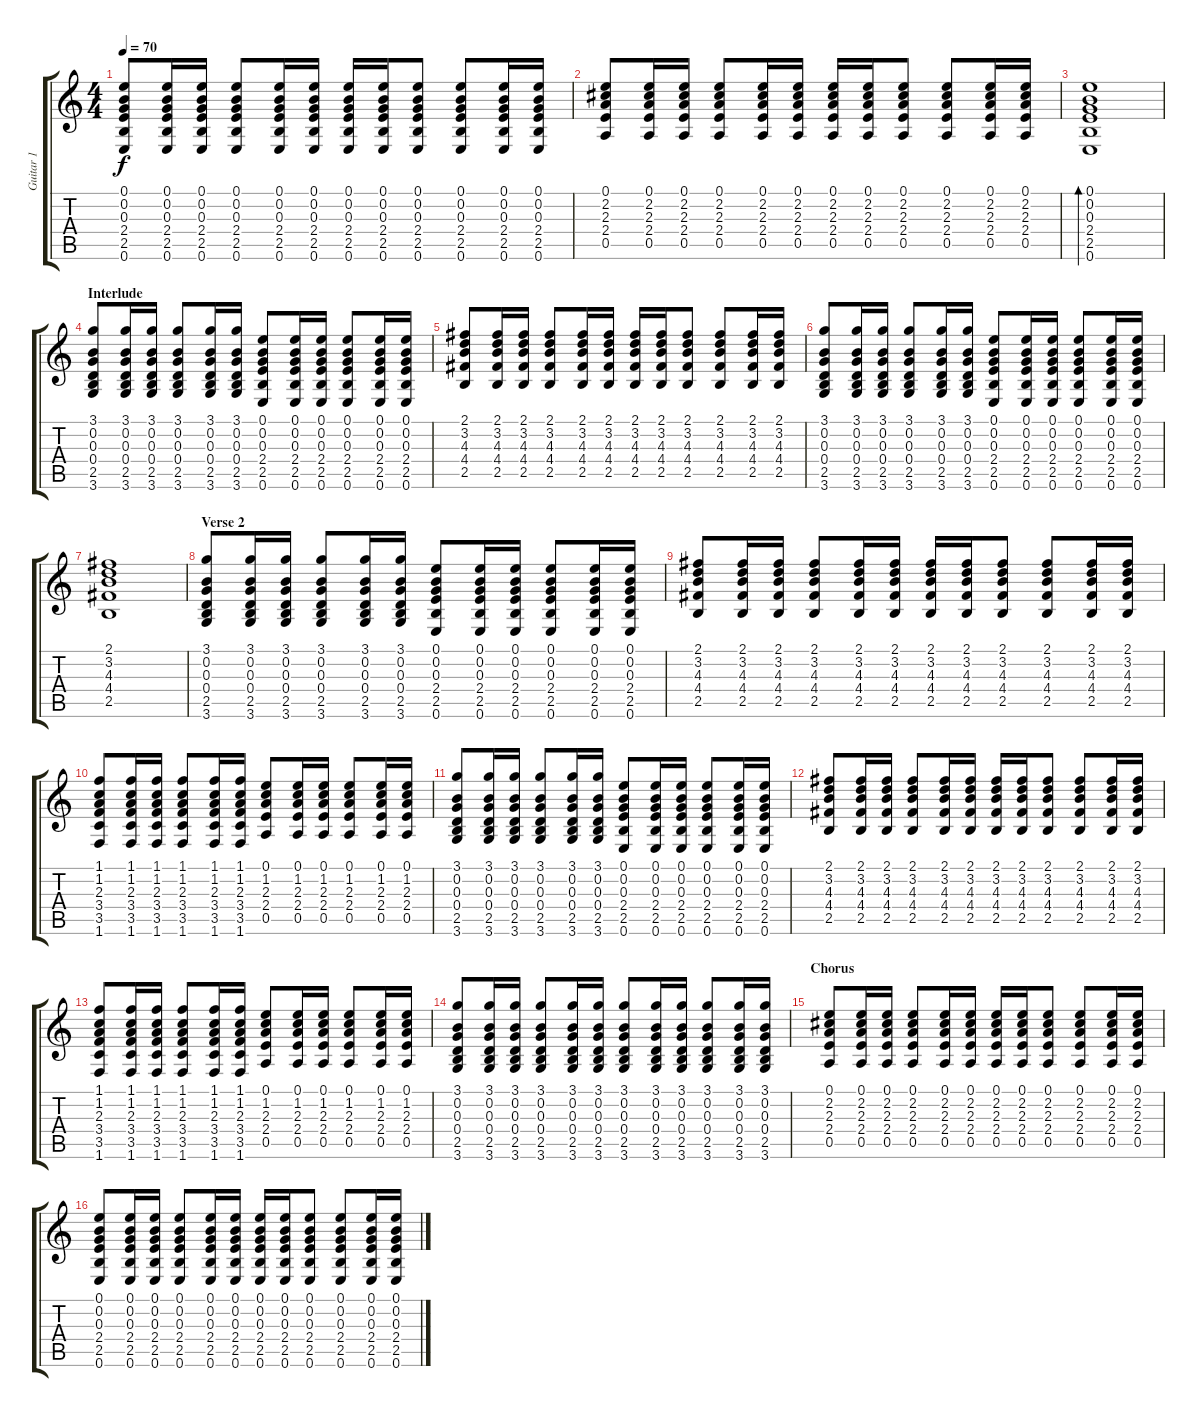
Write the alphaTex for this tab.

\track ("Guitar 1" "Guitar 1") {instrument electricguitarclean}
\staff {score tabs}
\tuning (E4 B3 G3 D3 A2 E2) {hide}
\ts (4 4)
\tempo 70
\clef g2
\ks c
(0.1 0.2 0.3 2.4 2.5 0.6).8{dy f} (0.1 0.2 0.3 2.4 2.5 0.6).16 (0.1 0.2 0.3 2.4 2.5 0.6).16 (0.1 0.2 0.3 2.4 2.5 0.6).8 (0.1 0.2 0.3 2.4 2.5 0.6).16 (0.1 0.2 0.3 2.4 2.5 0.6).16 (0.1 0.2 0.3 2.4 2.5 0.6).16 (0.1 0.2 0.3 2.4 2.5 0.6).16 (0.1 0.2 0.3 2.4 2.5 0.6).8 (0.1 0.2 0.3 2.4 2.5 0.6).8 (0.1 0.2 0.3 2.4 2.5 0.6).16 (0.1 0.2 0.3 2.4 2.5 0.6).16 |
(0.1 2.2 2.3 2.4 0.5).8 (0.1 2.2 2.3 2.4 0.5).16 (0.1 2.2 2.3 2.4 0.5).16 (0.1 2.2 2.3 2.4 0.5).8 (0.1 2.2 2.3 2.4 0.5).16 (0.1 2.2 2.3 2.4 0.5).16 (0.1 2.2 2.3 2.4 0.5).16 (0.1 2.2 2.3 2.4 0.5).16 (0.1 2.2 2.3 2.4 0.5).8 (0.1 2.2 2.3 2.4 0.5).8 (0.1 2.2 2.3 2.4 0.5).16 (0.1 2.2 2.3 2.4 0.5).16 |
(0.1 0.2 0.3 2.4 2.5 0.6).1{bd 240} |
\section ("" "Interlude")
(3.1 0.2 0.3 0.4 2.5 3.6).8 (3.1 0.2 0.3 0.4 2.5 3.6).16 (3.1 0.2 0.3 0.4 2.5 3.6).16 (3.1 0.2 0.3 0.4 2.5 3.6).8 (3.1 0.2 0.3 0.4 2.5 3.6).16 (3.1 0.2 0.3 0.4 2.5 3.6).16 (0.1 0.2 0.3 2.4 2.5 0.6).8 (0.1 0.2 0.3 2.4 2.5 0.6).16 (0.1 0.2 0.3 2.4 2.5 0.6).16 (0.1 0.2 0.3 2.4 2.5 0.6).8 (0.1 0.2 0.3 2.4 2.5 0.6).16 (0.1 0.2 0.3 2.4 2.5 0.6).16 |
(2.1 3.2 4.3 4.4 2.5).8 (2.1 3.2 4.3 4.4 2.5).16 (2.1 3.2 4.3 4.4 2.5).16 (2.1 3.2 4.3 4.4 2.5).8 (2.1 3.2 4.3 4.4 2.5).16 (2.1 3.2 4.3 4.4 2.5).16 (2.1 3.2 4.3 4.4 2.5).16 (2.1 3.2 4.3 4.4 2.5).16 (2.1 3.2 4.3 4.4 2.5).8 (2.1 3.2 4.3 4.4 2.5).8 (2.1 3.2 4.3 4.4 2.5).16 (2.1 3.2 4.3 4.4 2.5).16 |
(3.1 0.2 0.3 0.4 2.5 3.6).8 (3.1 0.2 0.3 0.4 2.5 3.6).16 (3.1 0.2 0.3 0.4 2.5 3.6).16 (3.1 0.2 0.3 0.4 2.5 3.6).8 (3.1 0.2 0.3 0.4 2.5 3.6).16 (3.1 0.2 0.3 0.4 2.5 3.6).16 (0.1 0.2 0.3 2.4 2.5 0.6).8 (0.1 0.2 0.3 2.4 2.5 0.6).16 (0.1 0.2 0.3 2.4 2.5 0.6).16 (0.1 0.2 0.3 2.4 2.5 0.6).8 (0.1 0.2 0.3 2.4 2.5 0.6).16 (0.1 0.2 0.3 2.4 2.5 0.6).16 |
(2.1 3.2 4.3 4.4 2.5).1 |
\section ("" "Verse 2")
(3.1 0.2 0.3 0.4 2.5 3.6).8 (3.1 0.2 0.3 0.4 2.5 3.6).16 (3.1 0.2 0.3 0.4 2.5 3.6).16 (3.1 0.2 0.3 0.4 2.5 3.6).8 (3.1 0.2 0.3 0.4 2.5 3.6).16 (3.1 0.2 0.3 0.4 2.5 3.6).16 (0.1 0.2 0.3 2.4 2.5 0.6).8 (0.1 0.2 0.3 2.4 2.5 0.6).16 (0.1 0.2 0.3 2.4 2.5 0.6).16 (0.1 0.2 0.3 2.4 2.5 0.6).8 (0.1 0.2 0.3 2.4 2.5 0.6).16 (0.1 0.2 0.3 2.4 2.5 0.6).16 |
(2.1 3.2 4.3 4.4 2.5).8 (2.1 3.2 4.3 4.4 2.5).16 (2.1 3.2 4.3 4.4 2.5).16 (2.1 3.2 4.3 4.4 2.5).8 (2.1 3.2 4.3 4.4 2.5).16 (2.1 3.2 4.3 4.4 2.5).16 (2.1 3.2 4.3 4.4 2.5).16 (2.1 3.2 4.3 4.4 2.5).16 (2.1 3.2 4.3 4.4 2.5).8 (2.1 3.2 4.3 4.4 2.5).8 (2.1 3.2 4.3 4.4 2.5).16 (2.1 3.2 4.3 4.4 2.5).16 |
(1.1 1.2 2.3 3.4 3.5 1.6).8 (1.1 1.2 2.3 3.4 3.5 1.6).16 (1.1 1.2 2.3 3.4 3.5 1.6).16 (1.1 1.2 2.3 3.4 3.5 1.6).8 (1.1 1.2 2.3 3.4 3.5 1.6).16 (1.1 1.2 2.3 3.4 3.5 1.6).16 (0.1 1.2 2.3 2.4 0.5).8 (0.1 1.2 2.3 2.4 0.5).16 (0.1 1.2 2.3 2.4 0.5).16 (0.1 1.2 2.3 2.4 0.5).8 (0.1 1.2 2.3 2.4 0.5).16 (0.1 1.2 2.3 2.4 0.5).16 |
(3.1 0.2 0.3 0.4 2.5 3.6).8 (3.1 0.2 0.3 0.4 2.5 3.6).16 (3.1 0.2 0.3 0.4 2.5 3.6).16 (3.1 0.2 0.3 0.4 2.5 3.6).8 (3.1 0.2 0.3 0.4 2.5 3.6).16 (3.1 0.2 0.3 0.4 2.5 3.6).16 (0.1 0.2 0.3 2.4 2.5 0.6).8 (0.1 0.2 0.3 2.4 2.5 0.6).16 (0.1 0.2 0.3 2.4 2.5 0.6).16 (0.1 0.2 0.3 2.4 2.5 0.6).8 (0.1 0.2 0.3 2.4 2.5 0.6).16 (0.1 0.2 0.3 2.4 2.5 0.6).16 |
(2.1 3.2 4.3 4.4 2.5).8 (2.1 3.2 4.3 4.4 2.5).16 (2.1 3.2 4.3 4.4 2.5).16 (2.1 3.2 4.3 4.4 2.5).8 (2.1 3.2 4.3 4.4 2.5).16 (2.1 3.2 4.3 4.4 2.5).16 (2.1 3.2 4.3 4.4 2.5).16 (2.1 3.2 4.3 4.4 2.5).16 (2.1 3.2 4.3 4.4 2.5).8 (2.1 3.2 4.3 4.4 2.5).8 (2.1 3.2 4.3 4.4 2.5).16 (2.1 3.2 4.3 4.4 2.5).16 |
(1.1 1.2 2.3 3.4 3.5 1.6).8 (1.1 1.2 2.3 3.4 3.5 1.6).16 (1.1 1.2 2.3 3.4 3.5 1.6).16 (1.1 1.2 2.3 3.4 3.5 1.6).8 (1.1 1.2 2.3 3.4 3.5 1.6).16 (1.1 1.2 2.3 3.4 3.5 1.6).16 (0.1 1.2 2.3 2.4 0.5).8 (0.1 1.2 2.3 2.4 0.5).16 (0.1 1.2 2.3 2.4 0.5).16 (0.1 1.2 2.3 2.4 0.5).8 (0.1 1.2 2.3 2.4 0.5).16 (0.1 1.2 2.3 2.4 0.5).16 |
(3.1 0.2 0.3 0.4 2.5 3.6).8 (3.1 0.2 0.3 0.4 2.5 3.6).16 (3.1 0.2 0.3 0.4 2.5 3.6).16 (3.1 0.2 0.3 0.4 2.5 3.6).8 (3.1 0.2 0.3 0.4 2.5 3.6).16 (3.1 0.2 0.3 0.4 2.5 3.6).16 (3.1 0.2 0.3 0.4 2.5 3.6).8 (3.1 0.2 0.3 0.4 2.5 3.6).16 (3.1 0.2 0.3 0.4 2.5 3.6).16 (3.1 0.2 0.3 0.4 2.5 3.6).8 (3.1 0.2 0.3 0.4 2.5 3.6).16 (3.1 0.2 0.3 0.4 2.5 3.6).16 |
\section ("" "Chorus")
(0.1 2.2 2.3 2.4 0.5).8 (0.1 2.2 2.3 2.4 0.5).16 (0.1 2.2 2.3 2.4 0.5).16 (0.1 2.2 2.3 2.4 0.5).8 (0.1 2.2 2.3 2.4 0.5).16 (0.1 2.2 2.3 2.4 0.5).16 (0.1 2.2 2.3 2.4 0.5).16 (0.1 2.2 2.3 2.4 0.5).16 (0.1 2.2 2.3 2.4 0.5).8 (0.1 2.2 2.3 2.4 0.5).8 (0.1 2.2 2.3 2.4 0.5).16 (0.1 2.2 2.3 2.4 0.5).16 |
(0.1 0.2 0.3 2.4 2.5 0.6).8 (0.1 0.2 0.3 2.4 2.5 0.6).16 (0.1 0.2 0.3 2.4 2.5 0.6).16 (0.1 0.2 0.3 2.4 2.5 0.6).8 (0.1 0.2 0.3 2.4 2.5 0.6).16 (0.1 0.2 0.3 2.4 2.5 0.6).16 (0.1 0.2 0.3 2.4 2.5 0.6).16 (0.1 0.2 0.3 2.4 2.5 0.6).16 (0.1 0.2 0.3 2.4 2.5 0.6).8 (0.1 0.2 0.3 2.4 2.5 0.6).8 (0.1 0.2 0.3 2.4 2.5 0.6).16 (0.1 0.2 0.3 2.4 2.5 0.6).16
